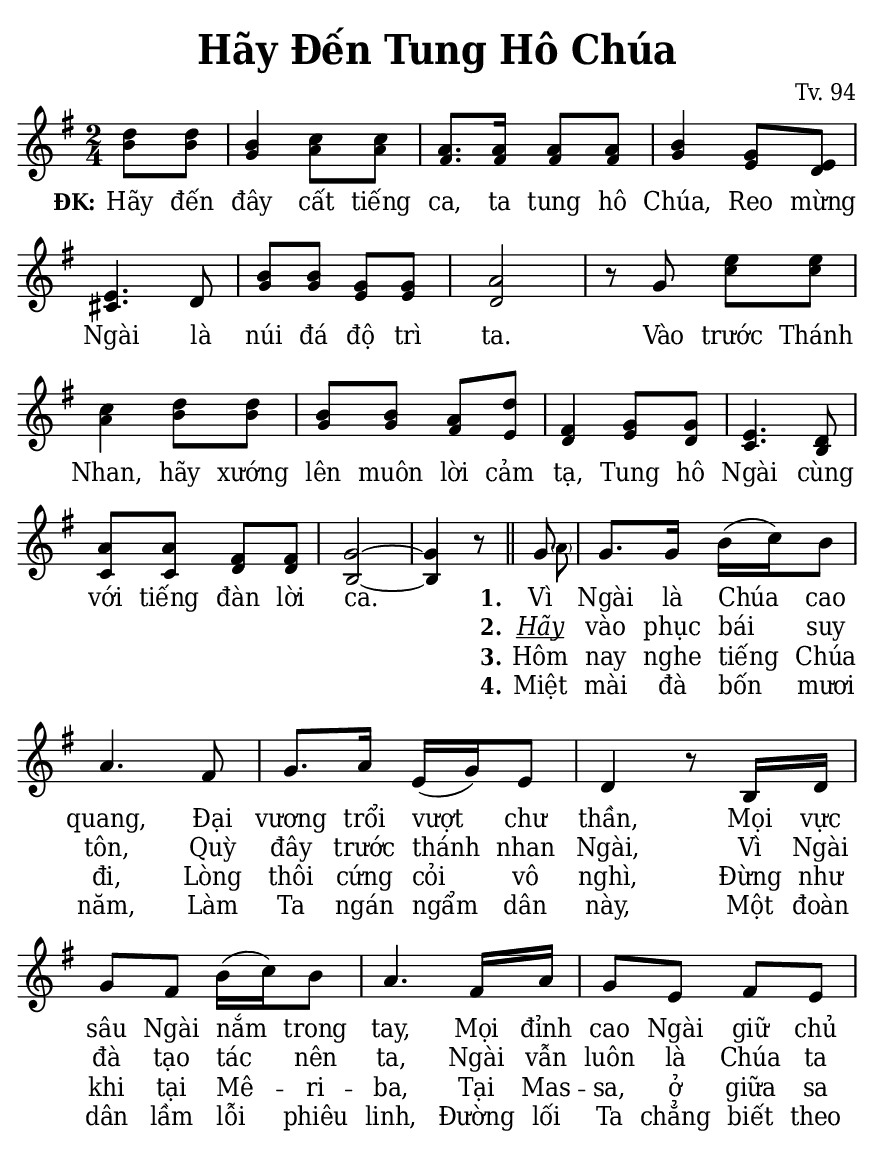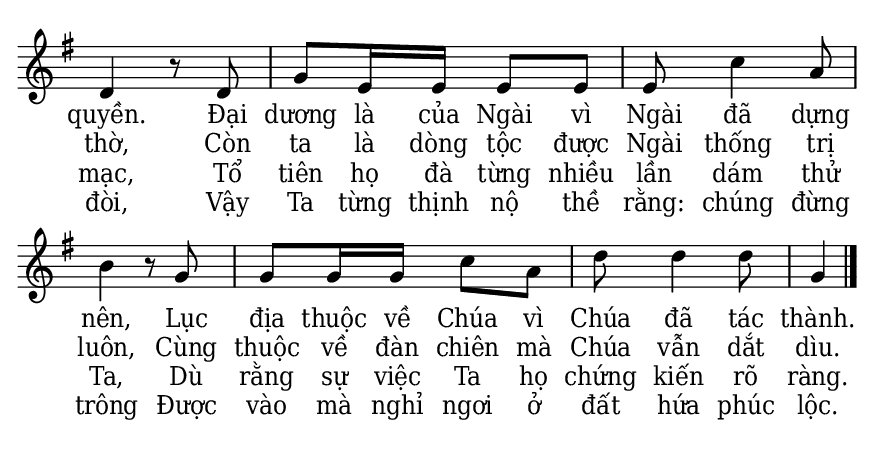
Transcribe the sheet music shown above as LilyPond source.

% Cài đặt chung\
\version "2.22.1"
\include "english.ly"

\header {
  title = \markup { \fontsize #1 "Hãy Đến Tung Hô Chúa" }
  composer = "Tv. 94"
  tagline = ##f
}

% Nhạc phiên khúc
nhacPhienKhucSop = \relative c'' {
  \partial 4 d8 d |
  b4 c8 c |
  a8. a16 a8 a |
  b4 g8 e |
  e4. d8 |
  b' b g g |
  a2 |
  r8 g e' e |
  c4 d8 d |
  b b a d |
  fs,4 g8 g |
  e4. d8 |
  a' a fs fs |
  g2 ~ |
  g4 r8 \bar "||"
  
  <<
    {
      \voiceOne
      g8
    }
    \new Voice = "splitpart" {
      \voiceTwo
      \once \override NoteColumn.force-hshift = #2.5
      \tweak font-size #-2
      \parenthesize
      a
    }
  >>
  \oneVoice
  g8. g16 b (c) b8 |
  a4. fs8 |
  g8. a16 e (g) e8 |
  d4 r8 b16 d |
  g8 fs b16 (c) b8 |
  a4. fs16 a |
  g8 e fs e |
  d4 r8 d |
  g e16 e e8 e |
  e c'4 a8 |
  b4 r8 g |
  g g16 g c8 a |
  d d4 d8 |
  g,4 \bar "|."
}

nhacPhienKhucAlto = \relative c'' {
  b8 b |
  g4 a8 a |
  fs8. fs16 fs8 fs |
  g4 e8 d |
  cs4. d8 |
  g g e e |
  d2 |
  r8 g c c |
  a4 b8 b |
  g g fs e |
  d4 e8 d |
  c4. b8 |
  c c d d |
  b2 ~ |
  b4 r8
}

% Lời phiên khúc
loiPhienKhucSop = \lyrics {
  \set stanza = "ĐK:"
  Hãy đến đây cất tiếng ca,
  ta tung hô Chúa,
  Reo mừng Ngài là núi đá độ trì ta.
  Vào trước Thánh Nhan,
  hãy xướng lên muôn lời cảm tạ,
  Tung hô Ngài cùng với tiếng đàn lời ca.
  <<
    {
      \set stanza = "1."
      Vì Ngài là Chúa cao quang,
      Đại vương trổi vượt chư thần,
      Mọi vực sâu Ngài nắm trong tay,
      Mọi đỉnh cao Ngài giữ chủ quyền.
      Đại dương là của Ngài
      vì Ngài đã dựng nên,
      Lục địa thuộc về Chúa
      vì Chúa đã tác thành.
    }
    \new Lyrics {
	    \set associatedVoice = "beSop"
	    \set stanza = "2."
	    \markup { \italic \underline "Hãy" }
	    vào phục bái suy tôn,
	    Quỳ đây trước thánh nhan Ngài,
	    Vì Ngài đà tạo tác nên ta,
	    Ngài vẫn luôn là Chúa ta thờ,
	    Còn ta là dòng tộc được Ngài thống trị luôn,
	    Cùng thuộc về đàn chiên mà Chúa vẫn dắt dìu.
    }
    \new Lyrics {
	    \set associatedVoice = "beSop"
	    \set stanza = "3."
	    Hôm nay nghe tiếng Chúa đi,
	    Lòng thôi cứng cỏi vô nghì,
	    Đừng như khi tại Mê -- ri -- ba,
	    Tại Mas -- sa, ở giữa sa mạc,
	    Tổ tiên họ đà từng nhiều lần dám thử Ta,
	    Dù rằng sự việc Ta họ chứng kiến rõ ràng.
    }
    \new Lyrics {
	    \set associatedVoice = "beSop"
	    \set stanza = "4."
	    Miệt mài đà bốn mươi năm,
	    Làm Ta ngán ngẩm dân này,
	    Một đoàn dân lầm lỗi phiêu linh,
	    Đường lối Ta chẳng biết theo đòi,
	    Vậy Ta từng thịnh nộ thề rằng:
	    chúng đừng trông
	    Được vào mà nghỉ ngơi ở đất hứa phúc lộc.
    }
  >>
}

% Dàn trang
\paper {
  #(set-paper-size "a5")
  top-margin = 3\mm
  bottom-margin = 3\mm
  left-margin = 3\mm
  right-margin = 3\mm
  indent = #0
  #(define fonts
	 (make-pango-font-tree "Deja Vu Serif Condensed"
	 		       "Deja Vu Serif Condensed"
			       "Deja Vu Serif Condensed"
			       (/ 20 20)))
  print-page-number = ##f
  system-system-spacing = #'((basic-distance . 0.1) (padding . 2.5))
  ragged-bottom = ##t
}

TongNhip = {
  \key g \major \time 2/4
  \set Timing.beamExceptions = #'()
  \set Timing.baseMoment = #(ly:make-moment 1/4)
}

% Đổi kích thước nốt cho bè phụ
notBePhu =
#(define-music-function (font-size music) (number? ly:music?)
   (for-some-music
     (lambda (m)
       (if (music-is-of-type? m 'rhythmic-event)
           (begin
             (set! (ly:music-property m 'tweaks)
                   (cons `(font-size . ,font-size)
                         (ly:music-property m 'tweaks)))
             #t)
           #f))
     music)
   music)

\score {
  \new ChoirStaff <<
    \new Staff \with {
        \consists "Merge_rests_engraver"
        printPartCombineTexts = ##f
      }
      <<
      \new Voice \TongNhip \partCombine 
        \nhacPhienKhucSop
        \notBePhu -1 { \nhacPhienKhucAlto }
      \new NullVoice = beSop \nhacPhienKhucSop
      \new Lyrics \lyricsto beSop \loiPhienKhucSop
      >>
  >>
  \layout {
    \override Lyrics.LyricSpace.minimum-distance = #1.6
    \override Score.BarNumber.break-visibility = ##(#f #f #f)
    \override Score.SpacingSpanner.uniform-stretching = ##t
  } 
}
